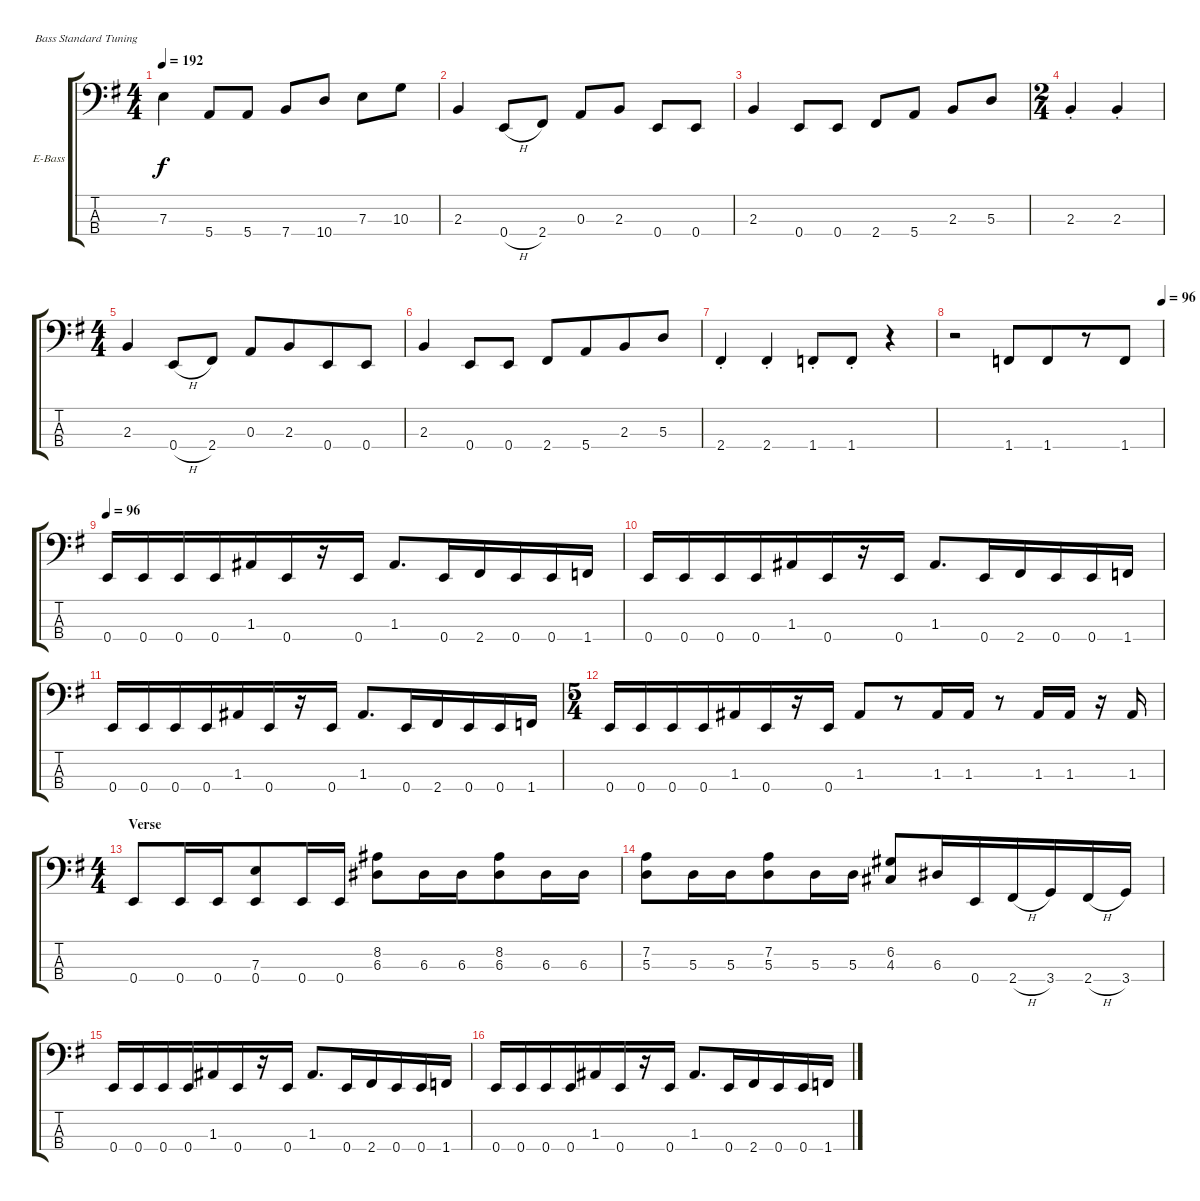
\bracketExtendMode groupsimilarinstruments
\firstSystemTrackNameOrientation horizontal
\otherSystemsTrackNameOrientation horizontal
\track ("Bass" "E-Bass") {instrument electricbasspick}
\staff {score tabs}
\tuning (G2 D2 A1 E1)
\ts (4 4)
\tempo 192
\clef f4
\scale
1.05549
\ks g
7.3.4{dy f} 5.4.8 5.4.8 7.4.8 10.4.8 7.3.8 10.3.8 |
\scale
0.944515 2.3.4 0.4{h}.8 2.4.8 0.3.8 2.3.8 0.4.8 0.4.8 |
\scale
1.05549 2.3.4 0.4.8 0.4.8 2.4.8 5.4.8 2.3.8 5.3.8 |
\ts (2 4)
\beaming (8 4 4)
\scale
0.944515 2.3{st}.4 2.3{st}.4 |
\ts (4 4)
\beaming (8 4 4)
\scale
1.08575 2.3.4 0.4{h}.8 2.4.8 0.3.8 2.3.8 0.4.8 0.4.8 |
\scale
0.91425 2.3.4 0.4.8 0.4.8 2.4.8 5.4.8 2.3.8 5.3.8 |
\scale
1.05549 2.4{st}.4 2.4{st}.4 1.4{st}.8 1.4{st}.8 r.4 |
\tempo (96 1)
\scale
0.944515 r.2 1.4.8 1.4.8 r.8 1.4.8 |
\tempo 96
\scale
1.05549 0.4.16 0.4.16 0.4.16 0.4.16 1.3.16 0.4.16 r.16 0.4.16 1.3.8{d} 0.4.16 2.4.16 0.4.16 0.4.16 1.4.16 |
\scale
0.944515 0.4.16 0.4.16 0.4.16 0.4.16 1.3.16 0.4.16 r.16 0.4.16 1.3.8{d} 0.4.16 2.4.16 0.4.16 0.4.16 1.4.16 |
\scale
1.05549 0.4.16 0.4.16 0.4.16 0.4.16 1.3.16 0.4.16 r.16 0.4.16 1.3.8{d} 0.4.16 2.4.16 0.4.16 0.4.16 1.4.16 |
\ts (5 4)
\beaming (8 4 4)
\scale
0.944515 0.4.16 0.4.16 0.4.16 0.4.16 1.3.16 0.4.16 r.16 0.4.16 1.3.8 r.8 1.3.16 1.3.16 r.8 1.3.16 1.3.16 r.16 1.3.16 |
\ts (4 4)
\beaming (8 4 4)
\section ("" "Verse")
\scale
1.08575 0.4.8 0.4.16 0.4.16 (7.3 0.4).8 0.4.16 0.4.16 (8.2 6.3).8 6.3.16 6.3.16 (8.2 6.3).8 6.3.16 6.3.16 |
\scale
0.91425 (7.2 5.3).8 5.3.16 5.3.16 (7.2 5.3).8 5.3.16 5.3.16 (6.2 4.3).8 6.3.16 0.4.16 2.4{h}.16 3.4.16 2.4{h}.16 3.4.16 |
\scale
1.05549 0.4.16 0.4.16 0.4.16 0.4.16 1.3.16 0.4.16 r.16 0.4.16 1.3.8{d} 0.4.16 2.4.16 0.4.16 0.4.16 1.4.16 |
\scale
0.944515 0.4.16 0.4.16 0.4.16 0.4.16 1.3.16 0.4.16 r.16 0.4.16 1.3.8{d} 0.4.16 2.4.16 0.4.16 0.4.16 1.4.16
